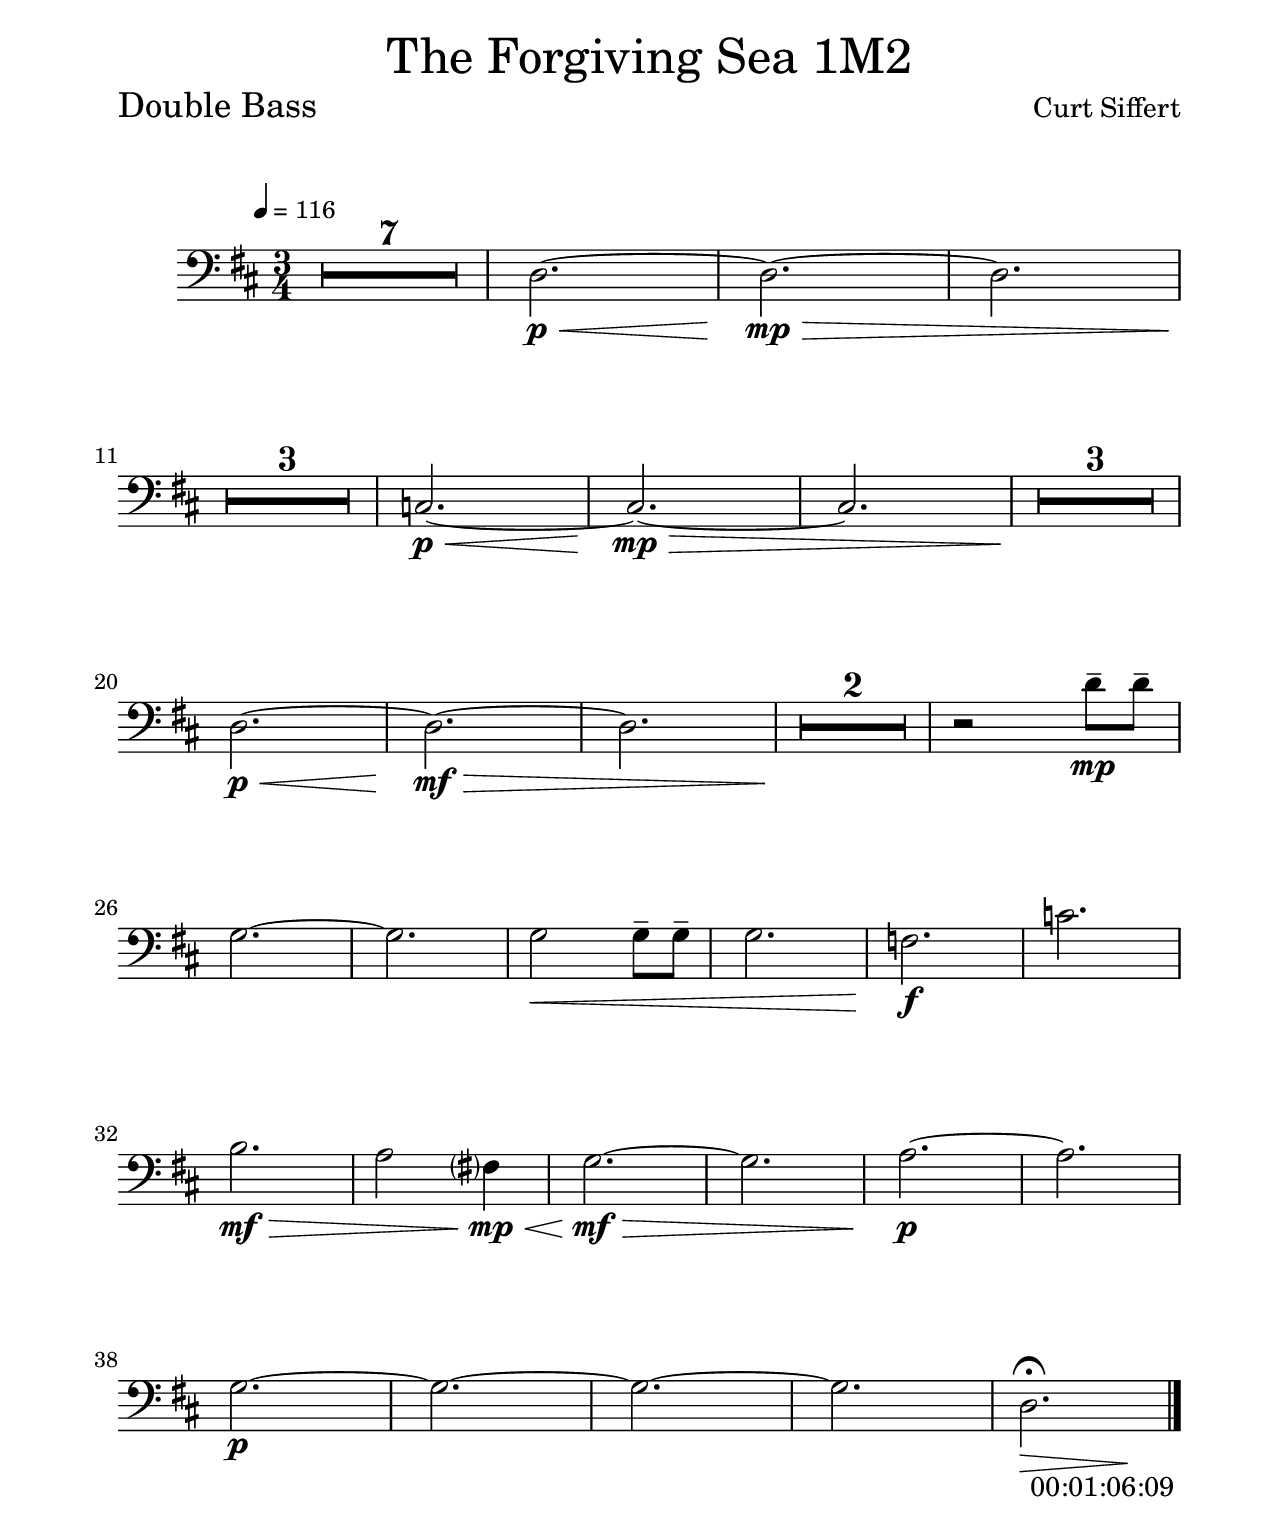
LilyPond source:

\version "2.24.0"
\include "english.ly"
\include "../lib/parts.ily"

\header {
  	instrument = "Double Bass"
}

\version "2.24.0"
\include "english.ly"

doubleBassNotes = \relative c {

	\time 3/4
	\key d \major
	\set tieWaitForNote = ##t
	\clef bass
	
	R2.*7
	
	d2.\p\<~
	d2.\mp\>~
	d2.

	\tag #'part { \break }
	
	R2.*3\!

	c2.\p\<~
	c2.\mp\>~
	c2.

	R2.*3\!

	\tag #'part { \break }

	d2.\p\<~
	d2.\mf\>~
	d2.
	
	R2.*2\!

	r2 d'8--\mp d-- |

	\tag #'part { \break }
	
	g,2. ~
	g2.
	g2\< g8-- g-- |
	g2.
	
	f2.\f
	c'2.
	
	\tag #'part { \break }
	
	b2.\mf\>
	\override Hairpin.to-barline = ##f
	a2 fs?4\mp\<
	\override Hairpin.to-barline = ##t
	g2.\mf\> ~
	g2.
	a2.\p ~
	a2.

	\tag #'part { \break }
	
	g2.\p ~
	g ~
	g ~
	g ~
	
	<< {d2.\fermata } {s4\> s4 s4\!} >>
		
	\bar "|."
	\override Score.RehearsalMark.direction = #DOWN
	\override Score.RehearsalMark.self-alignment-X = #RIGHT  
	\override Score.RehearsalMark.font-size = #0
	\mark "00:01:06:09"			
	
}


{ 
	\everyPartScore
	\keepWithTag #'part \doubleBassNotes	
}	
